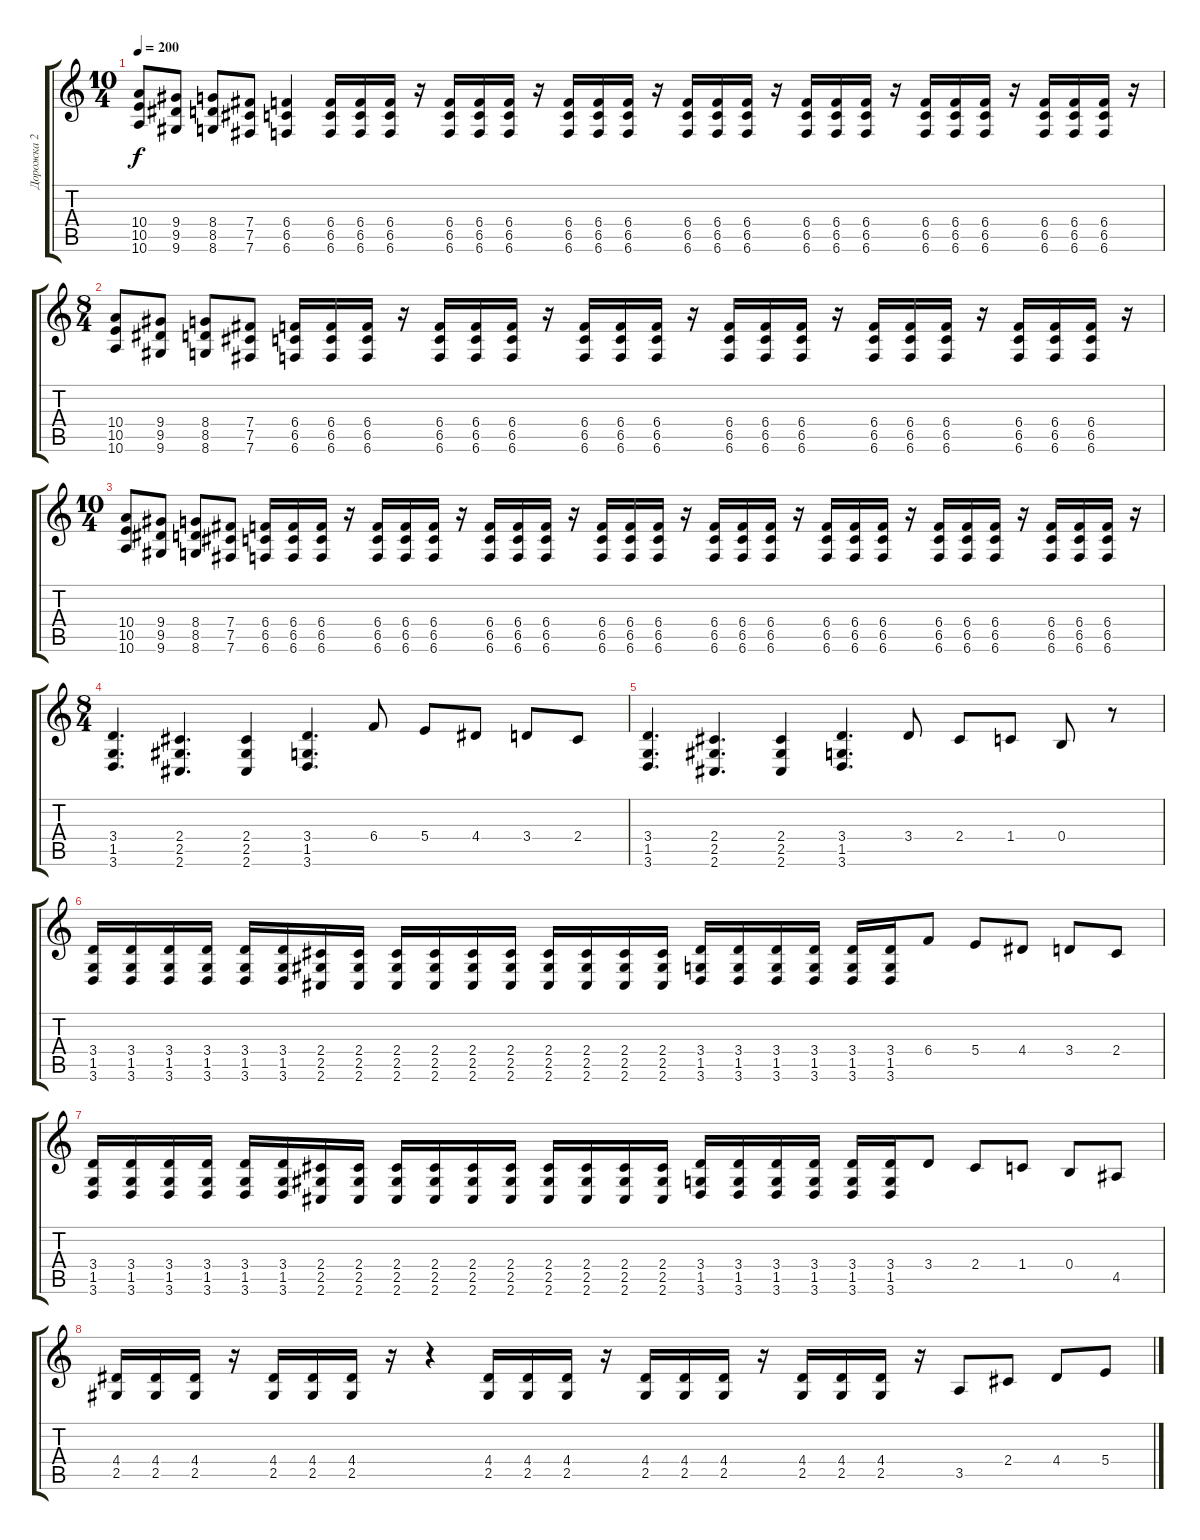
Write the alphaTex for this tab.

\track ("Дорожка 2" "Дорожка 2") {instrument distortionguitar}
\staff {score tabs}
\tuning (Db4 Ab3 E3 B2 Gb2 B1) {hide}
\ts (10 4)
\tempo 200
\clef g2
\ks c
(10.4 10.5 10.6).8{dy f} (9.4 9.5 9.6).8 (8.4 8.5 8.6).8 (7.4 7.5 7.6).8 (6.4 6.5 6.6).4 (6.4 6.5 6.6).16 (6.4 6.5 6.6).16 (6.4 6.5 6.6).16 r.16 (6.4 6.5 6.6).16 (6.4 6.5 6.6).16 (6.4 6.5 6.6).16 r.16 (6.4 6.5 6.6).16 (6.4 6.5 6.6).16 (6.4 6.5 6.6).16 r.16 (6.4 6.5 6.6).16 (6.4 6.5 6.6).16 (6.4 6.5 6.6).16 r.16 (6.4 6.5 6.6).16 (6.4 6.5 6.6).16 (6.4 6.5 6.6).16 r.16 (6.4 6.5 6.6).16 (6.4 6.5 6.6).16 (6.4 6.5 6.6).16 r.16 (6.4 6.5 6.6).16 (6.4 6.5 6.6).16 (6.4 6.5 6.6).16 r.16 |
\ts (8 4)
(10.4 10.5 10.6).8 (9.4 9.5 9.6).8 (8.4 8.5 8.6).8 (7.4 7.5 7.6).8 (6.4 6.5 6.6).16 (6.4 6.5 6.6).16 (6.4 6.5 6.6).16 r.16 (6.4 6.5 6.6).16 (6.4 6.5 6.6).16 (6.4 6.5 6.6).16 r.16 (6.4 6.5 6.6).16 (6.4 6.5 6.6).16 (6.4 6.5 6.6).16 r.16 (6.4 6.5 6.6).16 (6.4 6.5 6.6).16 (6.4 6.5 6.6).16 r.16 (6.4 6.5 6.6).16 (6.4 6.5 6.6).16 (6.4 6.5 6.6).16 r.16 (6.4 6.5 6.6).16 (6.4 6.5 6.6).16 (6.4 6.5 6.6).16 r.16 |
\ts (10 4)
(10.4 10.5 10.6).8 (9.4 9.5 9.6).8 (8.4 8.5 8.6).8 (7.4 7.5 7.6).8 (6.4 6.5 6.6).16 (6.4 6.5 6.6).16 (6.4 6.5 6.6).16 r.16 (6.4 6.5 6.6).16 (6.4 6.5 6.6).16 (6.4 6.5 6.6).16 r.16 (6.4 6.5 6.6).16 (6.4 6.5 6.6).16 (6.4 6.5 6.6).16 r.16 (6.4 6.5 6.6).16 (6.4 6.5 6.6).16 (6.4 6.5 6.6).16 r.16 (6.4 6.5 6.6).16 (6.4 6.5 6.6).16 (6.4 6.5 6.6).16 r.16 (6.4 6.5 6.6).16 (6.4 6.5 6.6).16 (6.4 6.5 6.6).16 r.16 (6.4 6.5 6.6).16 (6.4 6.5 6.6).16 (6.4 6.5 6.6).16 r.16 (6.4 6.5 6.6).16 (6.4 6.5 6.6).16 (6.4 6.5 6.6).16 r.16 |
\ts (8 4)
(3.4 1.5 3.6).4{d} (2.4 2.5 2.6).4{d} (2.4 2.5 2.6).4 (3.4 1.5 3.6).4{d} 6.4.8 5.4.8 4.4.8 3.4.8 2.4.8 |
(3.4 1.5 3.6).4{d} (2.4 2.5 2.6).4{d} (2.4 2.5 2.6).4 (3.4 1.5 3.6).4{d} 3.4.8 2.4.8 1.4.8 0.4.8 r.8 |
(3.4 1.5 3.6).16 (3.4 1.5 3.6).16 (3.4 1.5 3.6).16 (3.4 1.5 3.6).16 (3.4 1.5 3.6).16 (3.4 1.5 3.6).16 (2.4 2.5 2.6).16 (2.4 2.5 2.6).16 (2.4 2.5 2.6).16 (2.4 2.5 2.6).16 (2.4 2.5 2.6).16 (2.4 2.5 2.6).16 (2.4 2.5 2.6).16 (2.4 2.5 2.6).16 (2.4 2.5 2.6).16 (2.4 2.5 2.6).16 (3.4 1.5 3.6).16 (3.4 1.5 3.6).16 (3.4 1.5 3.6).16 (3.4 1.5 3.6).16 (3.4 1.5 3.6).16 (3.4 1.5 3.6).16 6.4.8 5.4.8 4.4.8 3.4.8 2.4.8 |
(3.4 1.5 3.6).16 (3.4 1.5 3.6).16 (3.4 1.5 3.6).16 (3.4 1.5 3.6).16 (3.4 1.5 3.6).16 (3.4 1.5 3.6).16 (2.4 2.5 2.6).16 (2.4 2.5 2.6).16 (2.4 2.5 2.6).16 (2.4 2.5 2.6).16 (2.4 2.5 2.6).16 (2.4 2.5 2.6).16 (2.4 2.5 2.6).16 (2.4 2.5 2.6).16 (2.4 2.5 2.6).16 (2.4 2.5 2.6).16 (3.4 1.5 3.6).16 (3.4 1.5 3.6).16 (3.4 1.5 3.6).16 (3.4 1.5 3.6).16 (3.4 1.5 3.6).16 (3.4 1.5 3.6).16 3.4.8 2.4.8 1.4.8 0.4.8 4.5.8 |
(4.4 2.5).16 (4.4 2.5).16 (4.4 2.5).16 r.16 (4.4 2.5).16 (4.4 2.5).16 (4.4 2.5).16 r.16 r.4 (4.4 2.5).16 (4.4 2.5).16 (4.4 2.5).16 r.16 (4.4 2.5).16 (4.4 2.5).16 (4.4 2.5).16 r.16 (4.4 2.5).16 (4.4 2.5).16 (4.4 2.5).16 r.16 3.5.8 2.4.8 4.4.8 5.4.8
